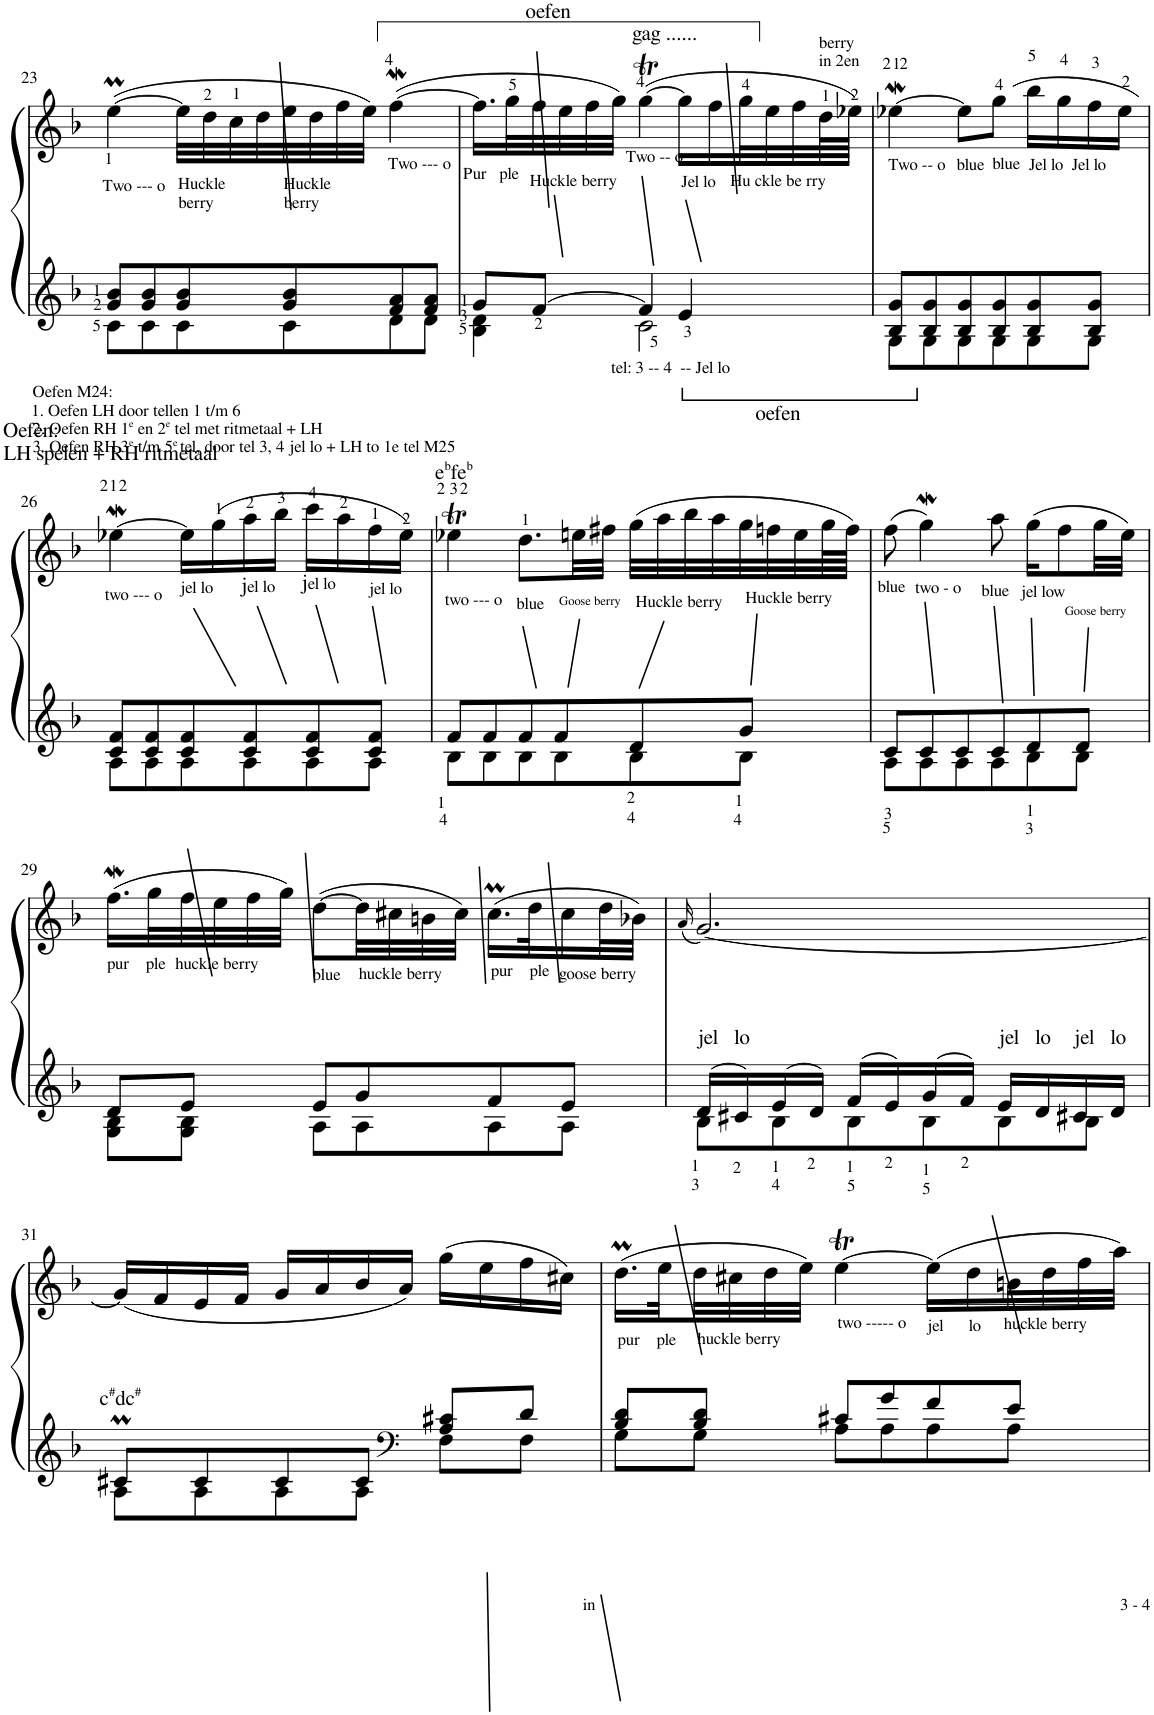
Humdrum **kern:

**kern	**kern
*part1	*part1
*staff2	*staff1
*I"Piano	*
*I'Pno	*
!!LO:PB:g=z
*clefG2	*clefG2
*k[b-]	*k[b-]
*M3/4	*M3/4
=23	=23
*^	*
!	!	!LO:TX:b:t=Two --- o
!LO:TX:b:t=Oefen M24&colon;	!	!
!LO:TX:b:t=1. Oefen LH door tellen 1 t/m 6	!	!
!LO:TX:b:t=2. Oefen RH 1	!	!
!LO:TX:b:t=e	!	!
!LO:TX:b:t=en 2	!	!
!LO:TX:b:t=e	!	!
!LO:TX:b:t=tel met ritmetaal + LH	!	!
!LO:TX:b:t=3. Oefen RH 3	!	!
!LO:TX:b:t=e	!	!
!LO:TX:b:t=t/m 5	!	!
!LO:TX:b:t=e	!	!
!LO:TX:b:t=tel, door tel 3, 4 jel lo + LH to 1e tel M25	!	!
8g/ 8b-/L	8c\L	([4eem<\
8g/ 8b-/	8c\	.
!	!	!LO:TX:b:t=Huckle
!	!	!LO:TX:b:t=berry
8g/ 8b-/	8c\	32ee\LLL]
.	.	32dd<\
.	.	32cc<\
.	.	32dd\
!	!	!LO:TX:b:t=Huckle
!	!	!LO:TX:b:t=berry
8g/ 8b-/	8c\	32ee\
.	.	32dd\
.	.	32ff\
.	.	32ee\JJJ)
!	!	!LO:TX:b:t=Two --- o
8f/ 8a/	8d\	([4ffw<\
8f/ 8a/J	8d\J	.
=24	=24	=24
!	!	!LO:TX:b:t=Pur   ple
8g/L	4B-\ 4d\	16.ff\LL]
.	.	32gg\L
!	!	!LO:TX:b:t=Huckle berry
[8f/J	.	32ff\
!	!	!LO:TX:a:t=oefen
.	.	32ee\
.	.	32ff\
.	.	32gg\JJJ)
!	!	!LO:TX:b:t=Two -- o
!	!	!LO:TX:a:t=gag ......
!LO:TX:b:t=tel&colon; 3 -- 4  -- Jel lo	!	!
4f/]	2c\	([4ggT\
!	!	!LO:TX:b:t=Jel lo
4e/	.	16gg\LL]
.	.	16ff\
!	!	!LO:TX:b:t=Hu ckle be rry
!	!	!LO:TX:b:t=oefen
.	.	32gg\L
.	.	32ee\
.	.	32ff\
!	!	!LO:TX:a:t=berry
!	!	!LO:TX:a:t=in 2en
.	.	64dd\L
.	.	64ee-X\JJJJ)
=25	=25	=25
!	!	!LO:TX:b:t=Two -- o
8B-/ 8g/L	8G\L	[4ee-Xw\
8B-/ 8g/	8G\	.
!	!	!LO:TX:b:t=blue
8B-/ 8g/	8G\	8ee-\L]
!	!	!LO:TX:b:t=blue
8B-/ 8g/	8G\	(8gg\J
!	!	!LO:TX:b:t=Jel lo  Jel lo
8B-/ 8g/	8G\	16bb-\LL
.	.	16gg\
8B-/ 8g/J	8G\J	16ff\
.	.	16ee-\JJ)
!!LO:LB:g=z
=26	=26	=26
!	!	!LO:TX:a:t=Oefen&colon;
!	!	!LO:TX:a:t=LH spelen + RH ritmetaal
!	!	!LO:TX:b:t=two --- o
8c/ 8f/L	8A\L	[4ee-Xw\
8c/ 8f/	8A\	.
!	!	!LO:TX:b:t=jel lo
8c/ 8f/	8A\	16ee-\LL]
.	.	(16gg\
!	!	!LO:TX:b:t=j
!	!	!LO:TX:b:t=el lo
8c/ 8f/	8A\	16aa\
.	.	16bb-\JJ
!	!	!LO:TX:b:t=j
!	!	!LO:TX:b:t=el lo
8c/ 8f/	8A\	16ccc\LL
.	.	16aa\
!	!	!LO:TX:b:t=jel lo
8c/ 8f/J	8A\J	16ff\
.	.	16ee-\JJ)
=27	=27	=27
!	!	!LO:TX:a:t=e
!	!	!LO:TX:a:t=b
!	!	!LO:TX:a:t=fe
!	!	!LO:TX:a:t=b
!	!	!LO:TX:b:t=two --- o
8f/L	8B-\L	4ee-XT\
8f/	8B-\	.
!	!	!LO:TX:b:t=blue
8f/	8B-\	8.dd\L
!LO:TX:a:t=Goose berry	!	!
8f/	8B-\	.
.	.	32een\LL
.	.	32ff#X\JJJ
!LO:TX:a:t=Huckle berry	!	!
8d/	8B-\	(32gg\LLL
.	.	32aa\
.	.	32bb-\
.	.	32aa\
!LO:TX:a:t=Huckle berry	!	!
8g/J	8B-\J	32gg\
.	.	32ffn\
.	.	32ee\
.	.	64gg\L
.	.	64ff\JJJJ)
=28	=28	=28
!	!	!LO:TX:b:t=blue
8c/L	8A\L	(8ff\
!	!	!LO:TX:b:t=two - o
8c/	8A\	4ggW\)
8c/	8A\	.
!	!	!LO:TX:b:t=blue
8c/	8A\	8aa\
!	!	!LO:TX:b:t=jel low
8d/	8B-\	(16gg\KL
.	.	8ff\
!LO:TX:a:t=Goose berry	!	!
8d/J	8B-\J	.
.	.	32gg\LL
.	.	32ee\JJJ)
!!LO:LB:g=z
=29	=29	=29
!	!	!LO:TX:b:t=pur    ple
8d/L	8G\ 8B-\L	(16.ffw\LL
.	.	32gg\L
!	!	!LO:TX:b:t=huckle berry
8e/J	8G\ 8B-\J	32ff\
.	.	32ee\
.	.	32ff\
.	.	32gg\JJJ)
!	!	!LO:TX:b:t=blue
8e/L	8A\L	([8dd\L
!	!	!LO:TX:b:t=huckle berry
8g/	8A\	32dd\LL]
.	.	32cc#X\
.	.	32bn\
.	.	32cc#\JJJ)
!	!	!LO:TX:b:t=pur    ple
8f/	8A\	(16.cc#m\LL
.	.	32dd\K
!	!	!LO:TX:b:t=goose berry
8e/J	8A\J	16cc#\
.	.	32dd\L
.	.	32b-X\JJJ)
=30	=30	=30
.	.	(16qa/
!LO:TX:a:t=jel	!	!
16d/LL	8B-\L	[2.g/)
!LO:TX:a:t=lo	!	!
16c#X/	.	.
16e/	8B-\	.
16d/JJ	.	.
16f/LL	8B-\	.
16e/	.	.
16g/	8B-\	.
16f/JJ	.	.
!LO:TX:a:t=jel	!	!
16e/LL	8B-\	.
!LO:TX:a:t=lo	!	!
16d/	.	.
!LO:TX:a:t=jel	!	!
16c#X/	8B-\J	.
!LO:TX:a:t=lo	!	!
16d/JJ	.	.
!!LO:LB:g=z
=31	=31	=31
!LO:TX:a:t=c	!	!
!LO:TX:a:t=#	!	!
!LO:TX:a:t=#	!	!
8c#Xm/L	8A\L	(16g/LL]
.	.	16f/
8c#/	8A\	16e/
.	.	16f/JJ
8c#/	8A\	16g/LL
.	.	16a/
8c#/J	8A\J	16b-/
*clefF4	*	*
.	.	16a/JJ)
8A/ 8c#X/L	8F\L	(16gg\LL
.	.	16ee\
8d/J	8F\J	16ff\
.	.	16cc#X\JJ)
=32	=32	=32
!	!	!LO:TX:b:t=pur    ple
8B-/ 8d/L	8G\L	(16.ddM\LL
.	.	32ee\L
!	!	!LO:TX:b:t=huckle berry
8B-/ 8d/J	8G\J	32dd\
.	.	32cc#X\
.	.	32dd\
.	.	32ee\JJJ)
!	!	!LO:TX:b:t=two ----- o
8c#X/L	8A\L	[4eet\
8g/	8A\	.
!	!	!LO:TX:b:t=jel      lo
8f/	8A\	(16ee\LL]
.	.	16dd\
!	!	!LO:TX:b:t=huckle berry
8e/J	8A\J	32bn\L
.	.	32dd\
.	.	32ff\
.	.	32aa\JJJ)
*v	*v	*
=	=
*-	*-
